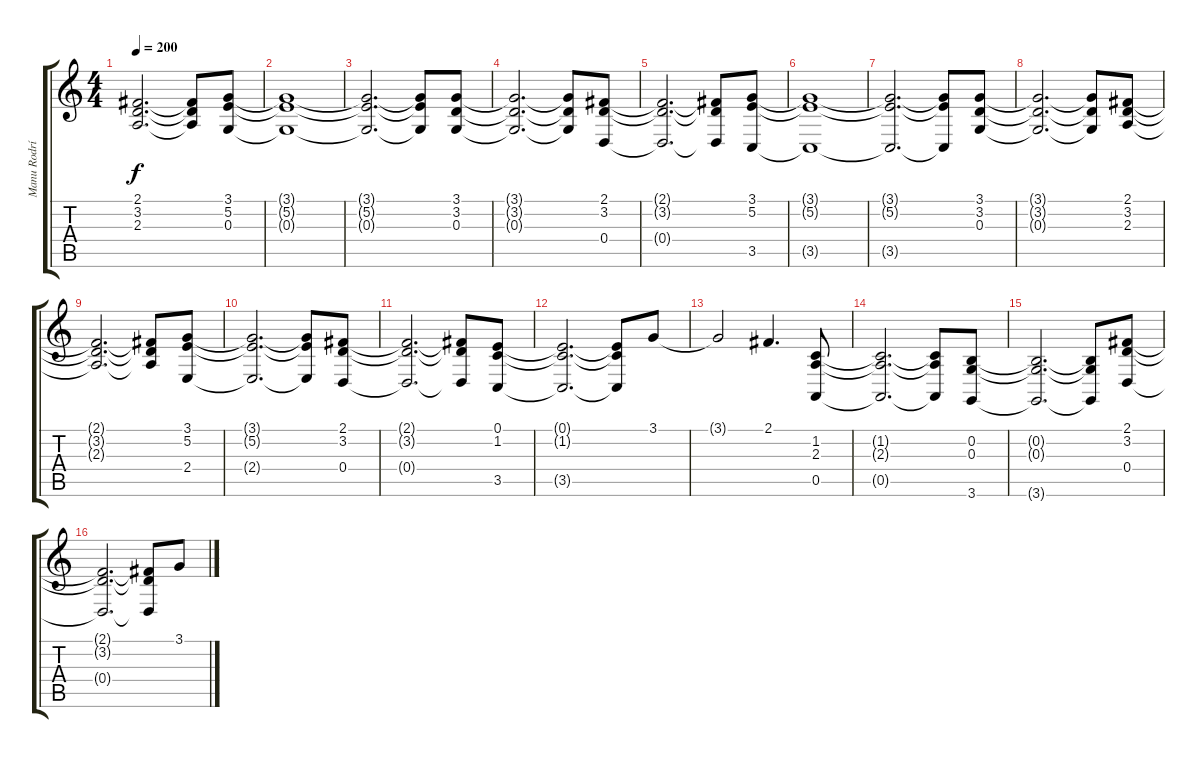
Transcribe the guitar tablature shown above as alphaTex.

\track ("Manu Rodríguez" "Manu Rodrí") {instrument synthstrings1}
\staff {score tabs}
\tuning (E4 B3 G3 D3 A2 E2) {hide}
\ts (4 4)
\tempo 200
\clef g2
\ks c
(2.1{t} 3.2{t} 2.3{t}).2{d dy f} (2.1{t} 3.2{t} 2.3{t}).8 (3.1 5.2 0.3).8 |
(3.1{t} 5.2{t} 0.3{t}).1 |
(3.1{t} 5.2{t} 0.3{t}).2{d} (3.1{t} 5.2{t} 0.3{t}).8 (3.1 3.2 0.3).8 |
(3.1{t} 3.2{t} 0.3{t}).2{d} (3.1{t} 3.2{t} 0.3{t}).8 (2.1 3.2 0.4).8 |
(2.1{t} 3.2{t} 0.4{t}).2{d} (2.1{t} 3.2{t} 0.4{t}).8 (3.1 5.2 3.5).8 |
(3.1{t} 5.2{t} 3.5{t}).1 |
(3.1{t} 5.2{t} 3.5{t}).2{d} (3.1{t} 5.2{t} 3.5{t}).8 (3.1 3.2 0.3).8 |
(3.1{t} 3.2{t} 0.3{t}).2{d} (3.1{t} 3.2{t} 0.3{t}).8 (2.1 3.2 2.3).8 |
(2.1{t} 3.2{t} 2.3{t}).2{d} (2.1{t} 3.2{t} 2.3{t}).8 (3.1 5.2 2.4).8 |
(3.1{t} 5.2{t} 2.4{t}).2{d} (3.1{t} 5.2{t} 2.4{t}).8 (2.1 3.2 0.4).8 |
(2.1{t} 3.2{t} 0.4{t}).2{d} (2.1{t} 3.2{t} 0.4{t}).8 (0.1 1.2 3.5).8 |
(0.1{t} 1.2{t} 3.5{t}).2{d} (0.1{t} 1.2{t} 3.5{t}).8 3.1.8 |
3.1{t}.2 2.1.4{d} (1.2 2.3 0.5).8 |
(1.2{t} 2.3{t} 0.5{t}).2{d} (1.2{t} 2.3{t} 0.5{t}).8 (0.2 0.3 3.6).8 |
(0.2{t} 0.3{t} 3.6{t}).2{d} (0.2{t} 0.3{t} 3.6{t}).8 (2.1 3.2 0.4).8 |
(2.1{t} 3.2{t} 0.4{t}).2{d} (2.1{t} 3.2{t} 0.4{t}).8 3.1.8
